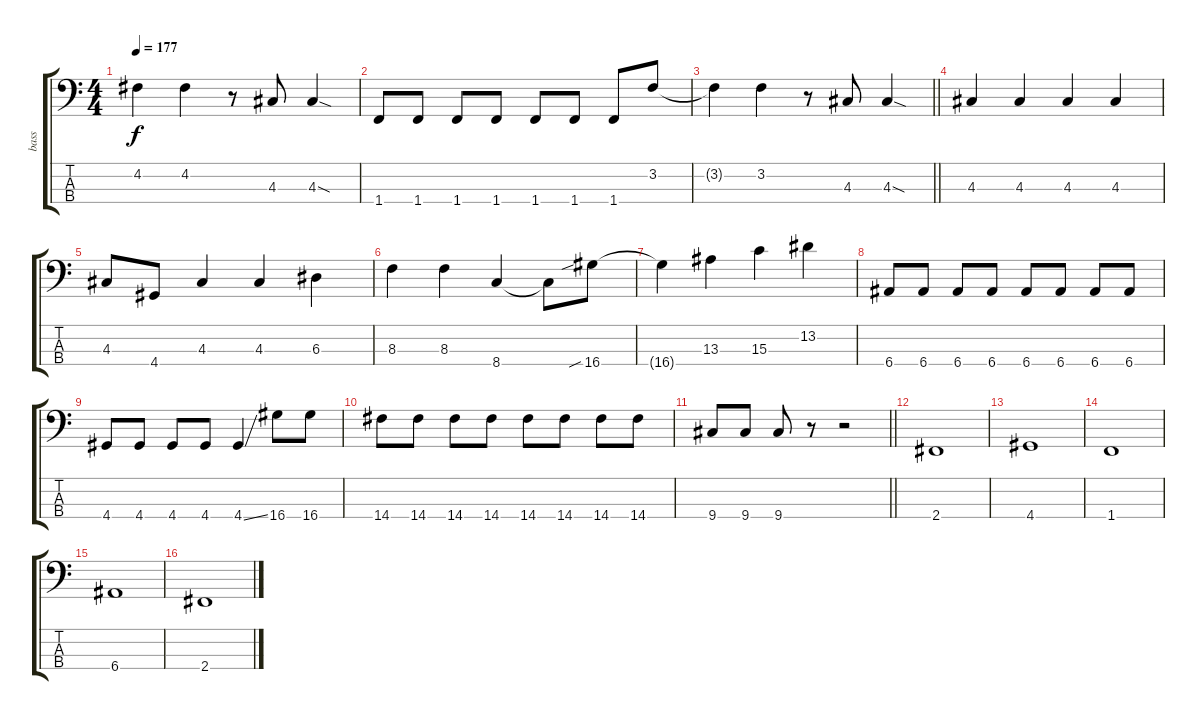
\track ("bass" "bass") {instrument electricbasspick}
\staff {score tabs}
\tuning (G2 D2 A1 E1) {hide}
\ts (4 4)
\tempo 177
\clef f4
\ks c
4.2{t}.4{dy f} 4.2.4 r.8 4.3.8 4.3{sod}.4 |
1.4.8 1.4.8 1.4.8 1.4.8 1.4.8 1.4.8 1.4.8 3.2.8 |
\barLineRight lightlight
3.2{t}.4 3.2.4 r.8 4.3.8 4.3{sod}.4 |
\section ("" "")
4.3.4 4.3.4 4.3.4 4.3.4 |
4.3.8 4.4.8 4.3.4 4.3.4 6.3.4 |
8.3.4 8.3.4 8.4.4 8.4{t}.8 16.4{sib}.8 |
16.4{t}.4 13.3.4 15.3.4 13.2.4 |
6.4.8 6.4.8 6.4.8 6.4.8 6.4.8 6.4.8 6.4.8 6.4.8 |
4.4.8 4.4.8 4.4.8 4.4.8 4.4{ss}.4 16.4.8 16.4.8 |
14.4.8 14.4.8 14.4.8 14.4.8 14.4.8 14.4.8 14.4.8 14.4.8 |
\barLineRight lightlight
9.4.8 9.4.8 9.4.8 r.8 r.2 |
\section ("" "")
2.4.1 |
4.4.1 |
1.4.1 |
6.4.1 |
2.4.1
